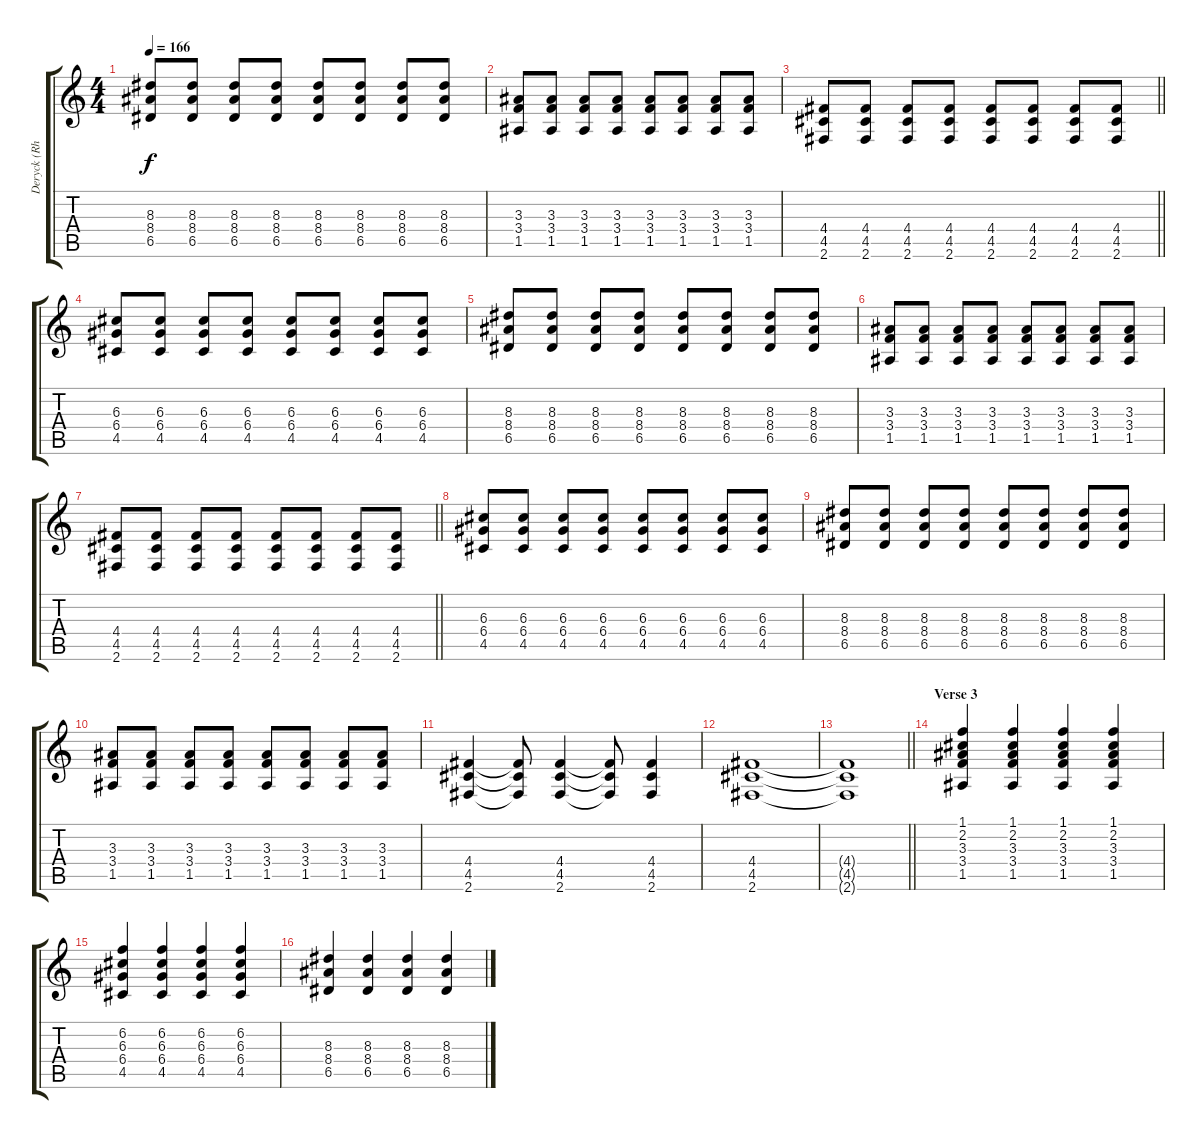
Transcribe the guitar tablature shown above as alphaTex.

\track ("Deryck (Rhythm Gtr)" "Deryck (Rh") {instrument distortionguitar}
\staff {score tabs}
\tuning (E4 B3 G3 D3 A2 E2) {hide}
\ts (4 4)
\tempo 166
\clef g2
\ks c
(8.3 8.4 6.5).8{dy f} (8.3 8.4 6.5).8 (8.3 8.4 6.5).8 (8.3 8.4 6.5).8 (8.3 8.4 6.5).8 (8.3 8.4 6.5).8 (8.3 8.4 6.5).8 (8.3 8.4 6.5).8 |
(3.3 3.4 1.5).8{instrument distortionguitar} (3.3 3.4 1.5).8 (3.3 3.4 1.5).8 (3.3 3.4 1.5).8 (3.3 3.4 1.5).8 (3.3 3.4 1.5).8 (3.3 3.4 1.5).8 (3.3 3.4 1.5).8 |
\barLineRight lightlight
(4.4 4.5 2.6).8 (4.4 4.5 2.6).8 (4.4 4.5 2.6).8 (4.4 4.5 2.6).8 (4.4 4.5 2.6).8 (4.4 4.5 2.6).8 (4.4 4.5 2.6).8 (4.4 4.5 2.6).8 |
(6.3 6.4 4.5).8 (6.3 6.4 4.5).8 (6.3 6.4 4.5).8 (6.3 6.4 4.5).8 (6.3 6.4 4.5).8 (6.3 6.4 4.5).8 (6.3 6.4 4.5).8 (6.3 6.4 4.5).8 |
(8.3 8.4 6.5).8 (8.3 8.4 6.5).8 (8.3 8.4 6.5).8 (8.3 8.4 6.5).8 (8.3 8.4 6.5).8 (8.3 8.4 6.5).8 (8.3 8.4 6.5).8 (8.3 8.4 6.5).8 |
(3.3 3.4 1.5).8{instrument distortionguitar} (3.3 3.4 1.5).8 (3.3 3.4 1.5).8 (3.3 3.4 1.5).8 (3.3 3.4 1.5).8 (3.3 3.4 1.5).8 (3.3 3.4 1.5).8 (3.3 3.4 1.5).8 |
\barLineRight lightlight
(4.4 4.5 2.6).8 (4.4 4.5 2.6).8 (4.4 4.5 2.6).8 (4.4 4.5 2.6).8 (4.4 4.5 2.6).8 (4.4 4.5 2.6).8 (4.4 4.5 2.6).8 (4.4 4.5 2.6).8 |
(6.3 6.4 4.5).8 (6.3 6.4 4.5).8 (6.3 6.4 4.5).8 (6.3 6.4 4.5).8 (6.3 6.4 4.5).8 (6.3 6.4 4.5).8 (6.3 6.4 4.5).8 (6.3 6.4 4.5).8 |
(8.3 8.4 6.5).8 (8.3 8.4 6.5).8 (8.3 8.4 6.5).8 (8.3 8.4 6.5).8 (8.3 8.4 6.5).8 (8.3 8.4 6.5).8 (8.3 8.4 6.5).8 (8.3 8.4 6.5).8 |
(3.3 3.4 1.5).8{instrument distortionguitar} (3.3 3.4 1.5).8 (3.3 3.4 1.5).8 (3.3 3.4 1.5).8 (3.3 3.4 1.5).8 (3.3 3.4 1.5).8 (3.3 3.4 1.5).8 (3.3 3.4 1.5).8 |
(4.4 4.5 2.6).4 (4.4{t} 4.5{t} 2.6{t}).8 (4.4 4.5 2.6).4 (4.4{t} 4.5{t} 2.6{t}).8 (4.4 4.5 2.6).4 |
(4.4 4.5 2.6).1 |
\barLineRight lightlight
(4.4{t} 4.5{t} 2.6{t}).1 |
\section ("" "Verse 3")
(1.1 2.2 3.3 3.4 1.5).4{instrument acousticguitarsteel} (1.1 2.2 3.3 3.4 1.5).4 (1.1 2.2 3.3 3.4 1.5).4 (1.1 2.2 3.3 3.4 1.5).4 |
(6.2 6.3 6.4 4.5).4 (6.2 6.3 6.4 4.5).4 (6.2 6.3 6.4 4.5).4 (6.2 6.3 6.4 4.5).4 |
(8.3 8.4 6.5).4 (8.3 8.4 6.5).4 (8.3 8.4 6.5).4 (8.3 8.4 6.5).4
